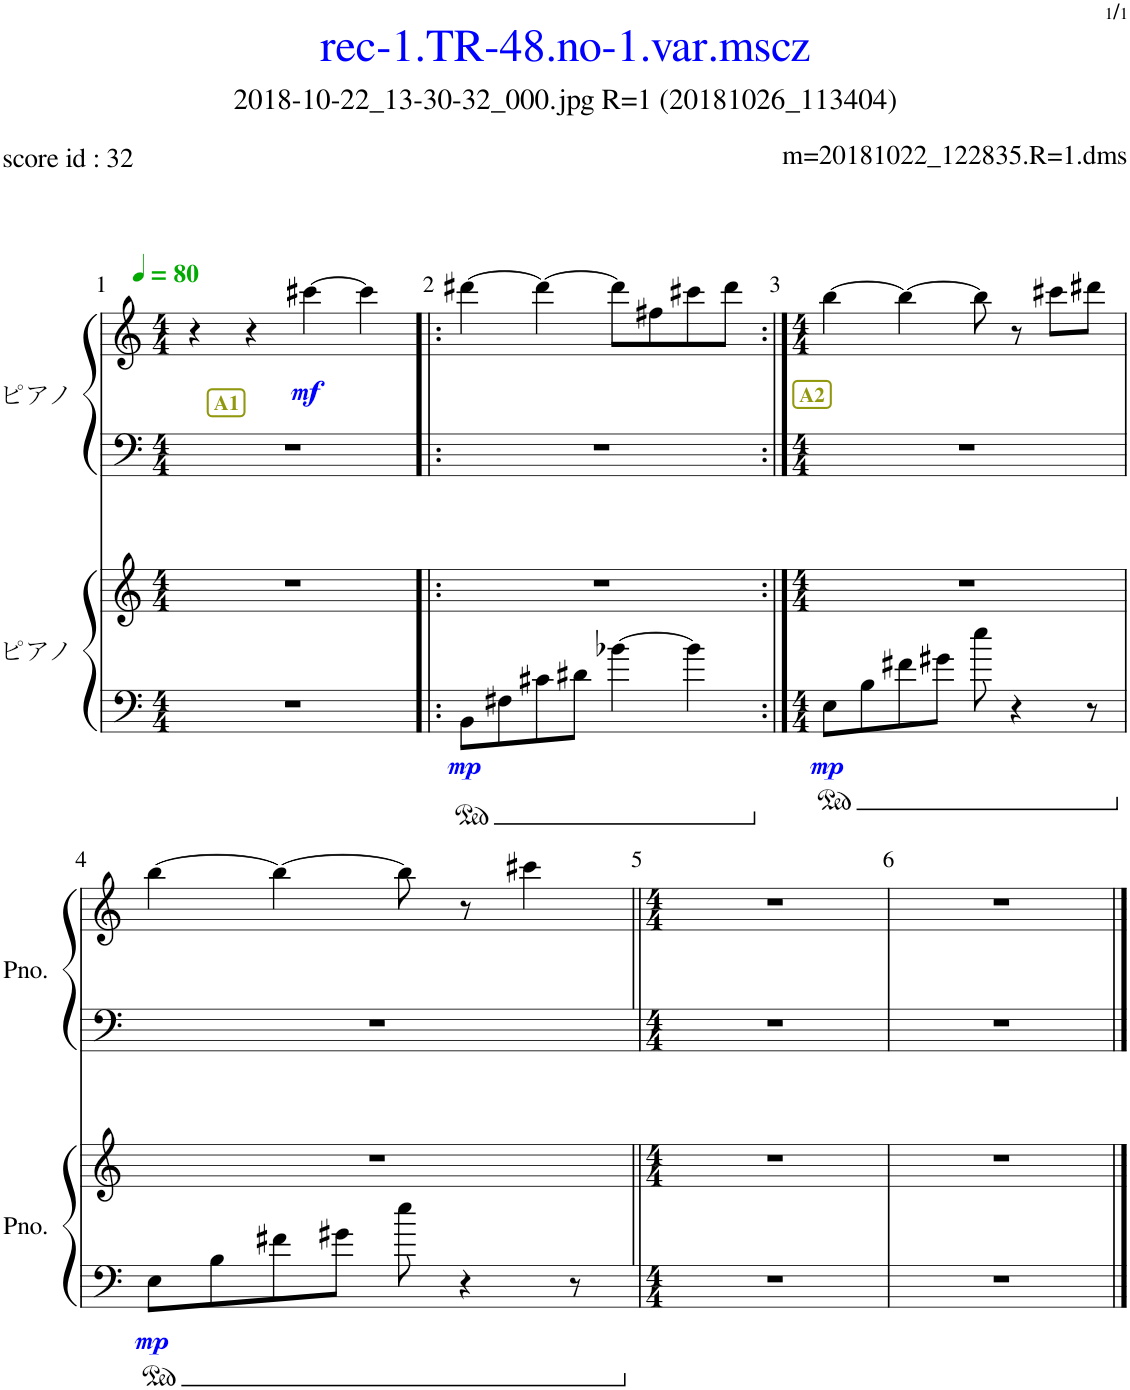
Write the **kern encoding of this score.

**kern	**kern	**dynam	**kern	**kern	**dynam
*part2	*part2	*part2	*part1	*part1	*part1
*staff4	*staff3	*staff3/4	*staff2	*staff1	*staff1/2
*I"ピアノ	*	*	*I"ピアノ	*	*
*clefF4	*clefG2	*	*clefF4	*clefG2	*
*k[]	*k[]	*	*k[]	*k[]	*
*M4/4	*M4/4	*	*M4/4	*M4/4	*
*MM80	*MM80	*	*MM80	*MM80	*
!!LO:REH:place=s1:b:B:cj:color=#91980E:t=A1:qo=2
=1	=1	=1	=1	=1	=1
1r	1r	.	1r	4r	.
.	.	.	.	4r	.
!	!	!	!	!	!LO:DY:b
.	.	.	.	[4ccc#X\	mf
.	.	.	.	4ccc#\]	.
=2!|:	=2!|:	=2!|:	=2!|:	=2!|:	=2!|:
!	!	!LO:DY:b=2	!	!	!
8BB\L	1r	mp	1r	[4ddd#X\	.
8F#X\	.	.	.	.	.
8c#X\	.	.	.	4ddd#\_	.
8d#X\J	.	.	.	.	.
[4b-X\	.	.	.	8ddd#\L]	.
.	.	.	.	8ff#X\	.
4b-\]	.	.	.	8ccc#X\	.
.	.	.	.	8ddd#\J	.
!!LO:REH:place=s1:b:B:cj:color=#91980E:t=A2
=3:|!	=3:|!	=3:|!	=3:|!	=3:|!	=3:|!
*M4/4	*M4/4	*	*M4/4	*M4/4	*
!	!	!LO:DY:b=2	!	!	!
8E\L	1r	mp	1r	[4bb\	.
8B\	.	.	.	.	.
8f#X\	.	.	.	4bb\_	.
8g#X\J	.	.	.	.	.
8ee\	.	.	.	8bb\]	.
4r	.	.	.	8r	.
.	.	.	.	8ccc#X\L	.
8r	.	.	.	8ddd#X\J	.
!!LO:LB:g=z
=4	=4	=4	=4	=4	=4
!	!	!LO:DY:b=2	!	!	!
8E\L	1r	mp	1r	[4bb\	.
8B\	.	.	.	.	.
8f#X\	.	.	.	4bb\_	.
8g#X\J	.	.	.	.	.
8ee\	.	.	.	8bb\]	.
4r	.	.	.	8r	.
.	.	.	.	4ccc#X\	.
8r	.	.	.	.	.
=5||	=5||	=5||	=5||	=5||	=5||
*M4/4	*M4/4	*	*M4/4	*M4/4	*
1r	1r	.	1r	1r	.
=6	=6	=6	=6	=6	=6
1r	1r	.	1r	1r	.
==	==	==	==	==	==
*-	*-	*-	*-	*-	*-
